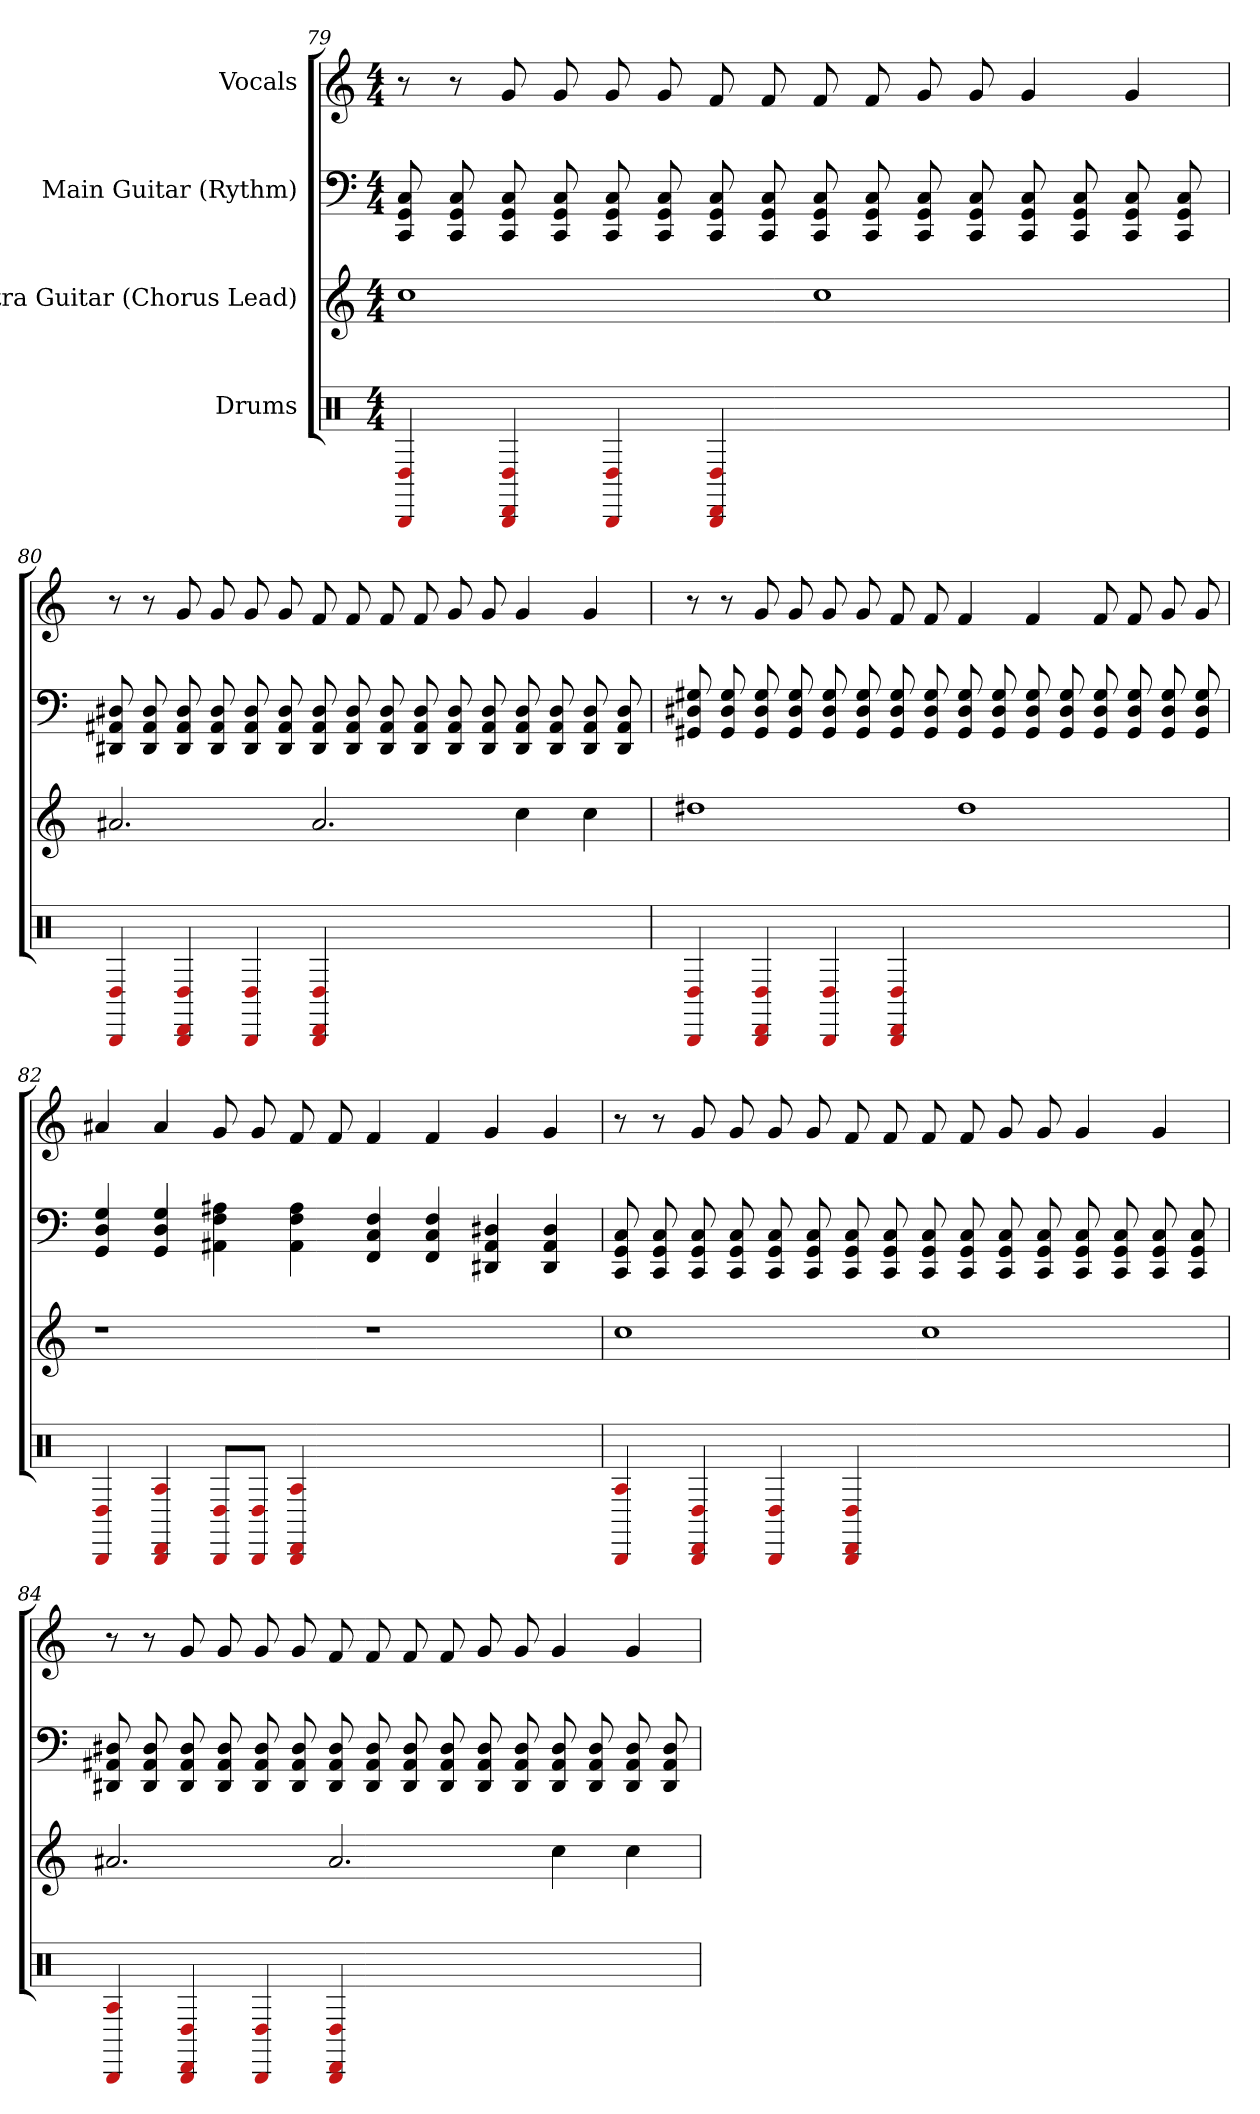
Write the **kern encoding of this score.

**kern	**kern	**kern	**kern
*part4	*part3	*part2	*part1
*staff4	*staff3	*staff2	*staff1
*I"Drums	*I"Extra Guitar (Chorus Lead)	*I"Main Guitar (Rythm)	*I"Vocals
*clefX	*	*	*
*k[]	*k[]	*k[]	*k[]
*M4/4	*M4/4	*M4/4	*M4/4
=79	=79	=79	=79
4D# 4BBB	1cc	8C 8GG 8CC	8r
.	.	8C 8GG 8CC	8r
4D# 4BBB 4DD	.	8C 8GG 8CC	8g
.	.	8C 8GG 8CC	8g
4D# 4BBB	.	8C 8GG 8CC	8g
.	.	8C 8GG 8CC	8g
4D# 4BBB 4DD	.	8C 8GG 8CC	8f
.	.	8C 8GG 8CC	8f
1ryy	1cc	8C 8GG 8CC	8f
.	.	8C 8GG 8CC	8f
.	.	8C 8GG 8CC	8g
.	.	8C 8GG 8CC	8g
.	.	8C 8GG 8CC	4g
.	.	8C 8GG 8CC	.
.	.	8C 8GG 8CC	4g
.	.	8C 8GG 8CC	.
=80	=80	=80	=80
4D# 4BBB	2.a#	8D# 8AA# 8DD#	8r
.	.	8D# 8AA# 8DD#	8r
4D# 4BBB 4DD	.	8D# 8AA# 8DD#	8g
.	.	8D# 8AA# 8DD#	8g
4D# 4BBB	.	8D# 8AA# 8DD#	8g
.	.	8D# 8AA# 8DD#	8g
4D# 4BBB 4DD	2.a#	8D# 8AA# 8DD#	8f
.	.	8D# 8AA# 8DD#	8f
1ryy	.	8D# 8AA# 8DD#	8f
.	.	8D# 8AA# 8DD#	8f
.	.	8D# 8AA# 8DD#	8g
.	.	8D# 8AA# 8DD#	8g
.	4cc	8D# 8AA# 8DD#	4g
.	.	8D# 8AA# 8DD#	.
.	4cc	8D# 8AA# 8DD#	4g
.	.	8D# 8AA# 8DD#	.
=81	=81	=81	=81
4D# 4BBB	1dd#	8G# 8D# 8GG#	8r
.	.	8G# 8D# 8GG#	8r
4D# 4BBB 4DD	.	8G# 8D# 8GG#	8g
.	.	8G# 8D# 8GG#	8g
4D# 4BBB	.	8G# 8D# 8GG#	8g
.	.	8G# 8D# 8GG#	8g
4D# 4BBB 4DD	.	8G# 8D# 8GG#	8f
.	.	8G# 8D# 8GG#	8f
1ryy	1dd#	8G# 8D# 8GG#	4f
.	.	8G# 8D# 8GG#	.
.	.	8G# 8D# 8GG#	4f
.	.	8G# 8D# 8GG#	.
.	.	8G# 8D# 8GG#	8f
.	.	8G# 8D# 8GG#	8f
.	.	8G# 8D# 8GG#	8g
.	.	8G# 8D# 8GG#	8g
=82	=82	=82	=82
4D# 4BBB	1r	4G 4D 4GG	4a#
4A 4BBB 4DD	.	4G 4D 4GG	4a#
8D#/ 8BBB/L	.	4A# 4F 4AA#	8g
8D#/ 8BBB/J	.	.	8g
4A 4BBB 4DD	.	4A# 4F 4AA#	8f
.	.	.	8f
1ryy	1r	4F 4C 4FF	4f
.	.	4F 4C 4FF	4f
.	.	4D# 4AA# 4DD#	4g
.	.	4D# 4AA# 4DD#	4g
=83	=83	=83	=83
4A 4BBB	1cc	8C 8GG 8CC	8r
.	.	8C 8GG 8CC	8r
4D# 4BBB 4DD	.	8C 8GG 8CC	8g
.	.	8C 8GG 8CC	8g
4D# 4BBB	.	8C 8GG 8CC	8g
.	.	8C 8GG 8CC	8g
4D# 4BBB 4DD	.	8C 8GG 8CC	8f
.	.	8C 8GG 8CC	8f
1ryy	1cc	8C 8GG 8CC	8f
.	.	8C 8GG 8CC	8f
.	.	8C 8GG 8CC	8g
.	.	8C 8GG 8CC	8g
.	.	8C 8GG 8CC	4g
.	.	8C 8GG 8CC	.
.	.	8C 8GG 8CC	4g
.	.	8C 8GG 8CC	.
=84	=84	=84	=84
4A 4BBB	2.a#	8D# 8AA# 8DD#	8r
.	.	8D# 8AA# 8DD#	8r
4D# 4BBB 4DD	.	8D# 8AA# 8DD#	8g
.	.	8D# 8AA# 8DD#	8g
4D# 4BBB	.	8D# 8AA# 8DD#	8g
.	.	8D# 8AA# 8DD#	8g
4D# 4BBB 4DD	2.a#	8D# 8AA# 8DD#	8f
.	.	8D# 8AA# 8DD#	8f
1ryy	.	8D# 8AA# 8DD#	8f
.	.	8D# 8AA# 8DD#	8f
.	.	8D# 8AA# 8DD#	8g
.	.	8D# 8AA# 8DD#	8g
.	4cc	8D# 8AA# 8DD#	4g
.	.	8D# 8AA# 8DD#	.
.	4cc	8D# 8AA# 8DD#	4g
.	.	8D# 8AA# 8DD#	.
=	=	=	=
*-	*-	*-	*-
